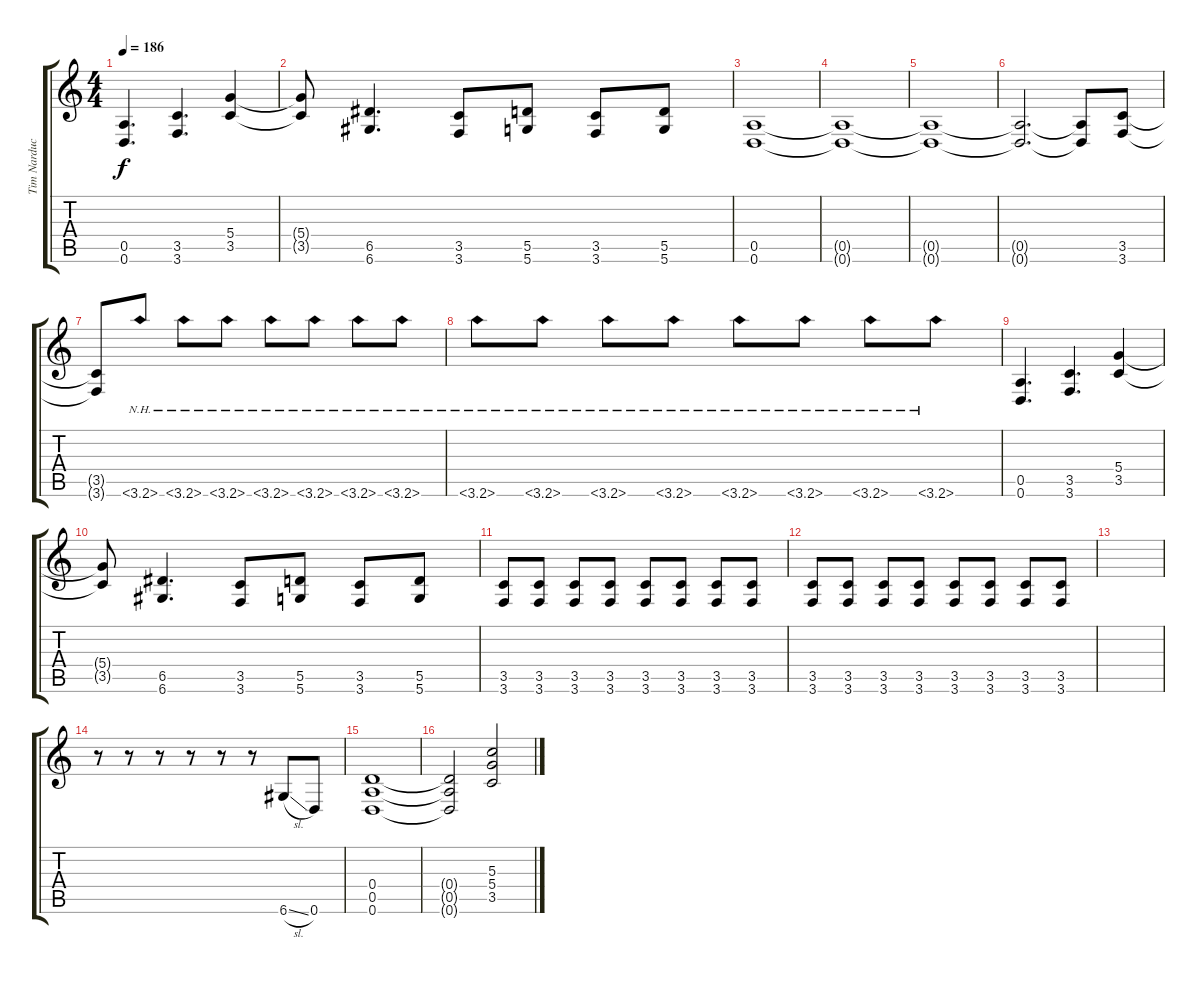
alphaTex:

\track ("Tim Narducci" "Tim Narduc") {instrument distortionguitar}
\staff {score tabs}
\tuning (E4 B3 G3 D3 A2 D2) {hide}
\ts (4 4)
\tempo 186
\clef g2
\ks c
(0.5 0.6).4{d dy f} (3.5 3.6).4{d} (5.4 3.5).4 |
(5.4{t} 3.5{t}).8 (6.5 6.6).4{d} (3.5 3.6).8 (5.5 5.6).8 (3.5 3.6).8 (5.5 5.6).8 |
(0.5 0.6).1 |
(0.5{t} 0.6{t}).1 |
(0.5{t} 0.6{t}).1 |
(0.5{t} 0.6{t}).2{d} (0.5{t} 0.6{t}).8 (3.5 3.6).8 |
(3.5{t} 3.6{t}).8 3.6{nh}.8 3.6{nh}.8 3.6{nh}.8 3.6{nh}.8 3.6{nh}.8 3.6{nh}.8 3.6{nh}.8 |
3.6{nh}.8 3.6{nh}.8 3.6{nh}.8 3.6{nh}.8 3.6{nh}.8 3.6{nh}.8 3.6{nh}.8 3.6{nh}.8 |
(0.5 0.6).4{d} (3.5 3.6).4{d} (5.4 3.5).4 |
(5.4{t} 3.5{t}).8 (6.5 6.6).4{d} (3.5 3.6).8 (5.5 5.6).8 (3.5 3.6).8 (5.5 5.6).8 |
(3.5 3.6).8 (3.5 3.6).8 (3.5 3.6).8 (3.5 3.6).8 (3.5 3.6).8 (3.5 3.6).8 (3.5 3.6).8 (3.5 3.6).8 |
(3.5 3.6).8 (3.5 3.6).8 (3.5 3.6).8 (3.5 3.6).8 (3.5 3.6).8 (3.5 3.6).8 (3.5 3.6).8 (3.5 3.6).8 |
|
r.8 r.8 r.8 r.8 r.8 r.8 6.6{sl}.8 0.6.8 |
(0.4 0.5 0.6).1 |
(0.4{t} 0.5{t} 0.6{t}).2 (5.3 5.4 3.5).2
